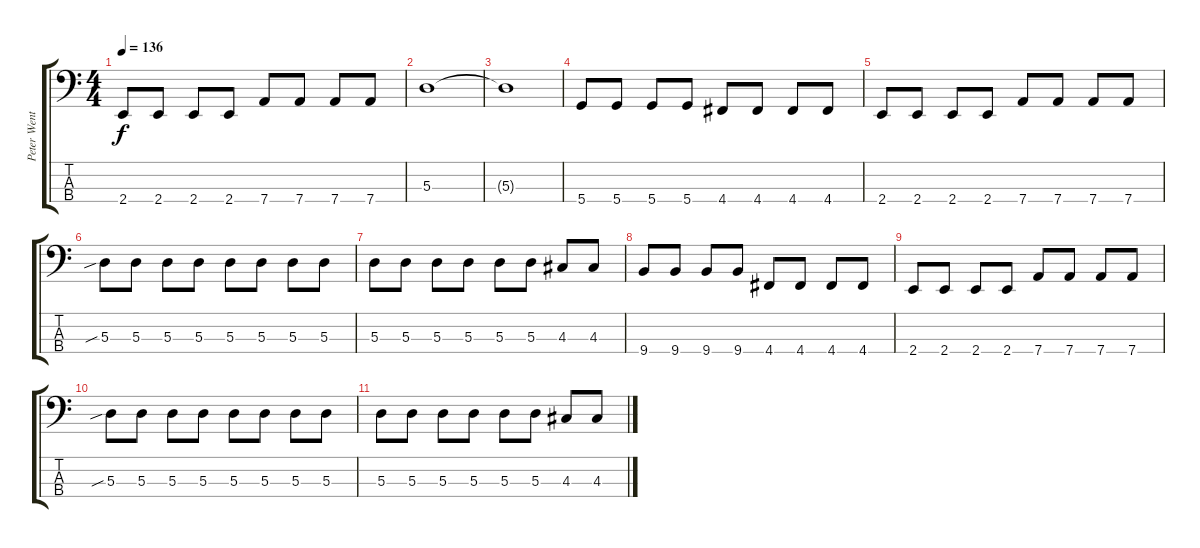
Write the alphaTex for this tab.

\track ("Peter Wentz (Bass)" "Peter Went") {instrument electricbasspick}
\staff {score tabs}
\tuning (G2 D2 A1 D1) {hide}
\ts (4 4)
\tempo 136
\clef f4
\ks c
2.4.8{dy f} 2.4.8 2.4.8 2.4.8 7.4.8 7.4.8 7.4.8 7.4.8 |
5.3.1 |
5.3{t}.1 |
5.4.8 5.4.8 5.4.8 5.4.8 4.4.8 4.4.8 4.4.8 4.4.8 |
2.4.8 2.4.8 2.4.8 2.4.8 7.4.8 7.4.8 7.4.8 7.4.8 |
5.3{sib}.8 5.3.8 5.3.8 5.3.8 5.3.8 5.3.8 5.3.8 5.3.8 |
5.3.8 5.3.8 5.3.8 5.3.8 5.3.8 5.3.8 4.3.8 4.3.8 |
9.4.8 9.4.8 9.4.8 9.4.8 4.4.8 4.4.8 4.4.8 4.4.8 |
2.4.8 2.4.8 2.4.8 2.4.8 7.4.8 7.4.8 7.4.8 7.4.8 |
5.3{sib}.8 5.3.8 5.3.8 5.3.8 5.3.8 5.3.8 5.3.8 5.3.8 |
5.3.8 5.3.8 5.3.8 5.3.8 5.3.8 5.3.8 4.3.8 4.3.8
